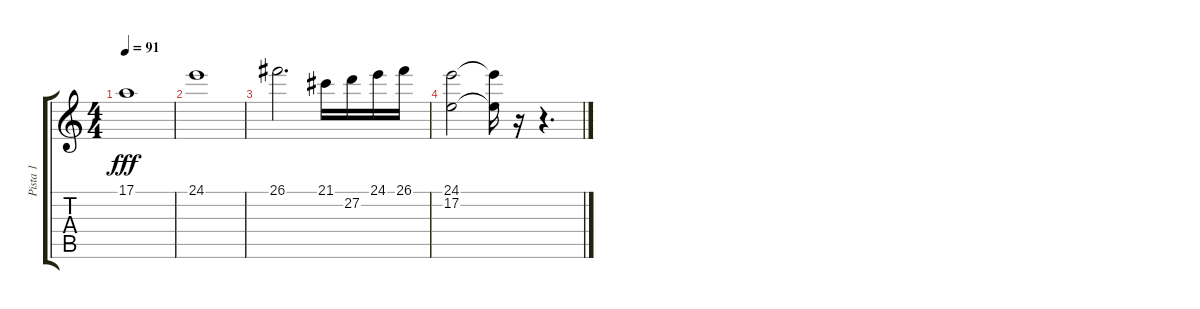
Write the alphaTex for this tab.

\track ("Pista 1" "Pista 1") {instrument stringensemble1}
\staff {score tabs}
\tuning (E4 B3 G3 D3 A2 E2) {hide}
\ts (4 4)
\tempo 91
\clef g2
\ks c
17.1.1{dy fff} |
24.1.1 |
26.1.2{d} 21.1.16 27.2.16 24.1.16 26.1.16 |
(24.1 17.2).2 (24.1{t} 17.2{t}).16 r.16 r.4{d}
